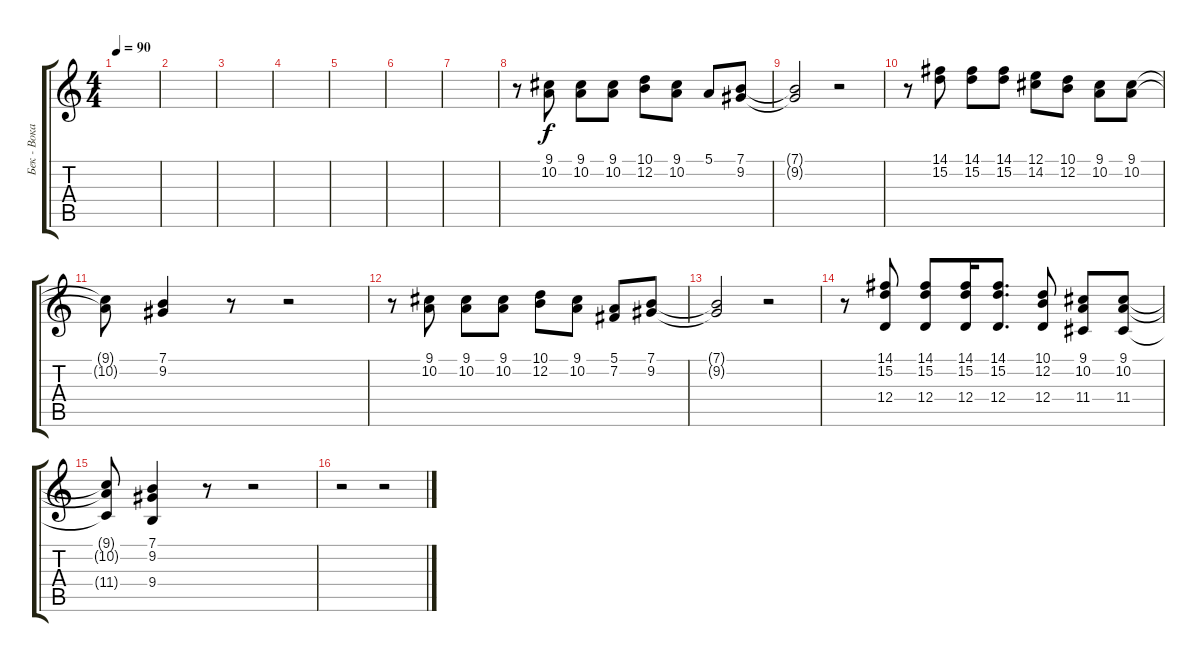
\track ("Бек - Вокал" "Бек - Вока") {instrument choiraahs}
\staff {score tabs}
\tuning (E4 B3 G3 D3 A2 E2) {hide}
\ts (4 4)
\tempo 90
\clef g2
\ks c
|
|
|
|
|
|
|
r.8 (9.1 10.2).8 (9.1 10.2).8 (9.1 10.2).8 (10.1 12.2).8 (9.1 10.2).8 5.1.8 (7.1 9.2).8 |
(7.1{t} 9.2{t}).2 r.2 |
r.8 (14.1 15.2).8 (14.1 15.2).8 (14.1 15.2).8 (12.1 14.2).8 (10.1 12.2).8 (9.1 10.2).8 (9.1 10.2).8 |
(9.1{t} 10.2{t}).8 (7.1 9.2).4 r.8 r.2 |
r.8 (9.1 10.2).8 (9.1 10.2).8 (9.1 10.2).8 (10.1 12.2).8 (9.1 10.2).8 (5.1 7.2).8 (7.1 9.2).8 |
(7.1{t} 9.2{t}).2 r.2 |
r.8 (14.1 15.2 12.4).8 (14.1 15.2 12.4).8 (14.1 15.2 12.4).16 (14.1 15.2 12.4).8{d} (10.1 12.2 12.4).8 (9.1 10.2 11.4).8 (9.1 10.2 11.4).8 |
(9.1{t} 10.2{t} 11.4{t}).8 (7.1 9.2 9.4).4 r.8 r.2 |
r.2 r.2
